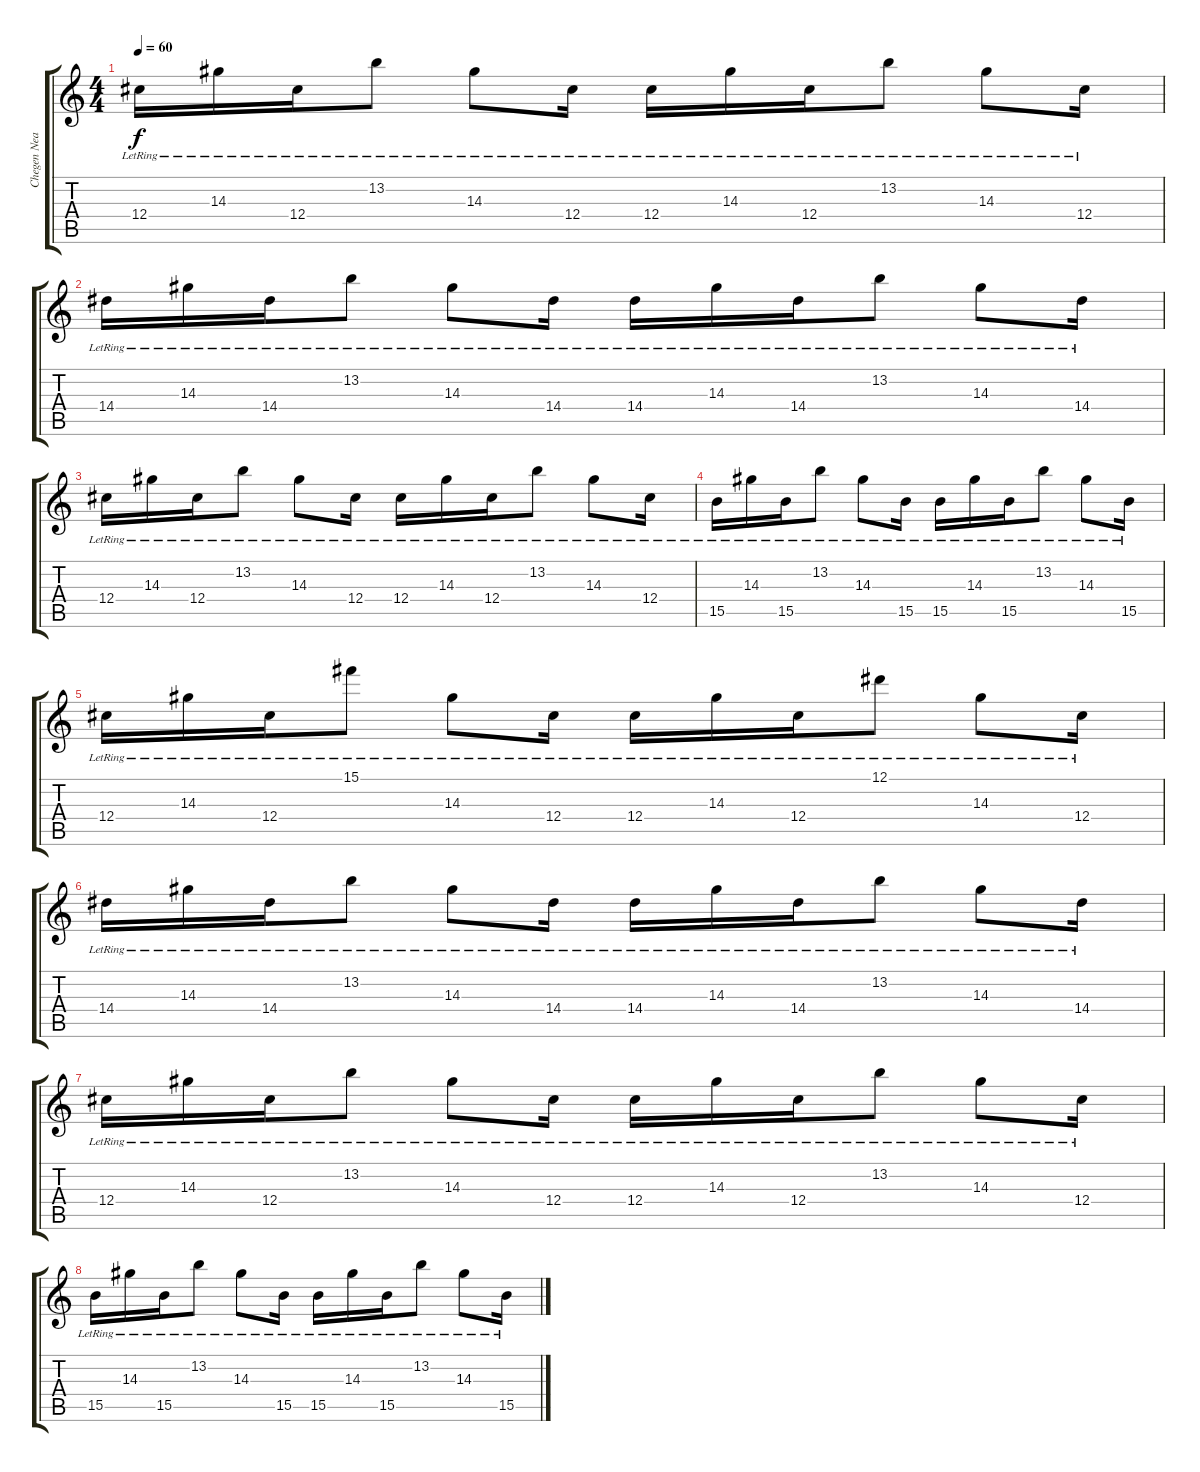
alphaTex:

\track ("Chegen Nears" "Chegen Nea") {instrument electricguitarjazz}
\staff {score tabs}
\tuning (Eb4 Bb3 Gb3 Db3 Ab2 Eb2) {hide}
\ts (4 4)
\tempo 60
\clef g2
\ks c
12.4{lr}.16{dy f instrument electricguitarjazz} 14.3{lr}.16 12.4{lr}.16 13.2{lr}.8 14.3{lr}.8 12.4{lr}.16 12.4{lr}.16 14.3{lr}.16 12.4{lr}.16 13.2{lr}.8 14.3{lr}.8 12.4{lr}.16 |
14.4{lr}.16 14.3{lr}.16 14.4{lr}.16 13.2{lr}.8 14.3{lr}.8 14.4{lr}.16 14.4{lr}.16 14.3{lr}.16 14.4{lr}.16 13.2{lr}.8 14.3{lr}.8 14.4{lr}.16 |
12.4{lr}.16{instrument electricguitarjazz} 14.3{lr}.16 12.4{lr}.16 13.2{lr}.8 14.3{lr}.8 12.4{lr}.16 12.4{lr}.16 14.3{lr}.16 12.4{lr}.16 13.2{lr}.8 14.3{lr}.8 12.4{lr}.16 |
15.5{lr}.16 14.3{lr}.16 15.5{lr}.16 13.2{lr}.8 14.3{lr}.8 15.5{lr}.16 15.5{lr}.16 14.3{lr}.16 15.5{lr}.16 13.2{lr}.8 14.3{lr}.8 15.5{lr}.16 |
12.4{lr}.16 14.3{lr}.16 12.4{lr}.16 15.1{lr}.8 14.3{lr}.8 12.4{lr}.16 12.4{lr}.16 14.3{lr}.16 12.4{lr}.16 12.1{lr}.8 14.3{lr}.8 12.4{lr}.16 |
14.4{lr}.16 14.3{lr}.16 14.4{lr}.16 13.2{lr}.8 14.3{lr}.8 14.4{lr}.16 14.4{lr}.16 14.3{lr}.16 14.4{lr}.16 13.2{lr}.8 14.3{lr}.8 14.4{lr}.16 |
12.4{lr}.16{instrument electricguitarjazz} 14.3{lr}.16 12.4{lr}.16 13.2{lr}.8 14.3{lr}.8 12.4{lr}.16 12.4{lr}.16 14.3{lr}.16 12.4{lr}.16 13.2{lr}.8 14.3{lr}.8 12.4{lr}.16 |
15.5{lr}.16 14.3{lr}.16 15.5{lr}.16 13.2{lr}.8 14.3{lr}.8 15.5{lr}.16 15.5{lr}.16 14.3{lr}.16 15.5{lr}.16 13.2{lr}.8 14.3{lr}.8 15.5{lr}.16
